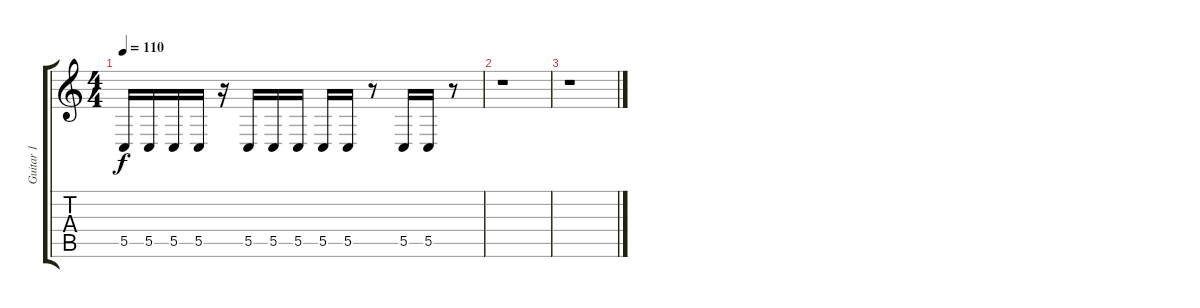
\track ("Guitar 1" "Guitar 1") {instrument lead2sawtooth}
\staff {score tabs}
\tuning (D4 A3 F3 C3 G2 D2) {hide}
\ts (4 4)
\tempo 110
\clef g2
\ks c
5.5.16{dy f} 5.5.16 5.5.16 5.5.16 r.16 5.5.16 5.5.16 5.5.16 5.5.16 5.5.16 r.8 5.5.16 5.5.16 r.8 |
r.1 |
r.1
